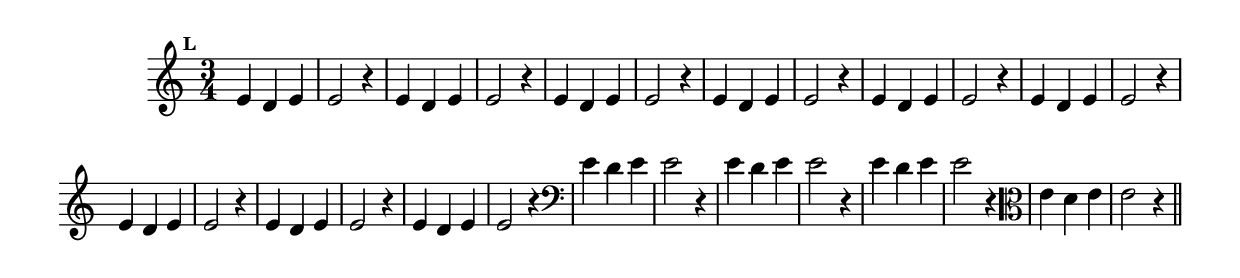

\version "2.16.0"

%\header { texidoc="Perguntas e Respostas"}

\relative c' {

  \override Staff.TimeSignature #'style = #'()
  \time 3/4 
  \override Score.BarNumber #'transparent = ##t
                                %\override Score.RehearsalMark #'font-family = #'roman
  \override Score.RehearsalMark #'font-size = #-2
  \override Score.BarNumber #'transparent = ##t
  \set Score.markFormatter = #format-mark-numbers

  \mark 11 

                                % CLARINETE

  \tag #'cl {
    e4 d e | e2 r4 
  }

                                % FLAUTA

  \tag #'fl {
    e4 d e | e2 r4 
  }

                                % OBOÉ

  \tag #'ob {
    e4 d e | e2 r4 
  }

                                % SAX ALTO

  \tag #'saxa {
    e4 d e | e2 r4 
  }

                                % SAX TENOR

  \tag #'saxt {
    e4 d e | e2 r4 
  }

                                % SAX GENES

  \tag #'saxg {
    e4 d e | e2 r4 
  }

                                % TROMPETE

  \tag #'tpt {
    e4 d e | e2 r4 
  }

                                % TROMPA

  \tag #'tpa {
    e4 d e | e2 r4 
  }

                                % TROMPA OP

  \tag #'tpaop {
    e4 d e | e2 r4 
  }

                                % TROMBONE

  \tag #'tbn {
    \clef bass
    e4 d e | e2 r4 
  }

                                % TUBA MIB

  \tag #'tbamib {
    \clef bass
    e4 d e | e2 r4 
  }

                                % TUBA SIB

  \tag #'tbasib {
    \clef bass
    e4 d e | e2 r4 
  }

                                % VIOLA

  \tag #'vla {
    \clef alto
    e4 d e | e2 r4 
  }

                                % FINAL

  \bar "||"

}
